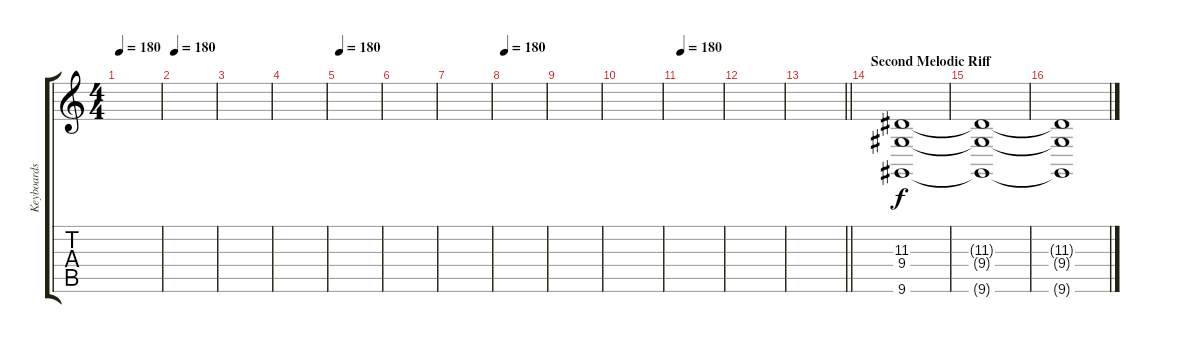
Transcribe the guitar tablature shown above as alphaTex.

\track ("Keyboards I (Lead) + Clean Vocals" "Keyboards ") {instrument lead2sawtooth}
\staff {score tabs}
\tuning (Db4 Ab3 E3 B2 Gb2 B1) {hide}
\ts (4 4)
\tempo 180
\clef g2
\ks c
|
\tempo 180
|
|
|
\tempo 180
|
|
|
\tempo 180
|
|
|
\tempo 180
|
|
\barLineRight lightlight
|
\section ("" "Second Melodic Riff")
(11.3 9.4 9.6).1{volume 9 instrument stringensemble1} |
(11.3{t} 9.4{t} 9.6{t}).1{dy f} |
(11.3{t} 9.4{t} 9.6{t}).1
